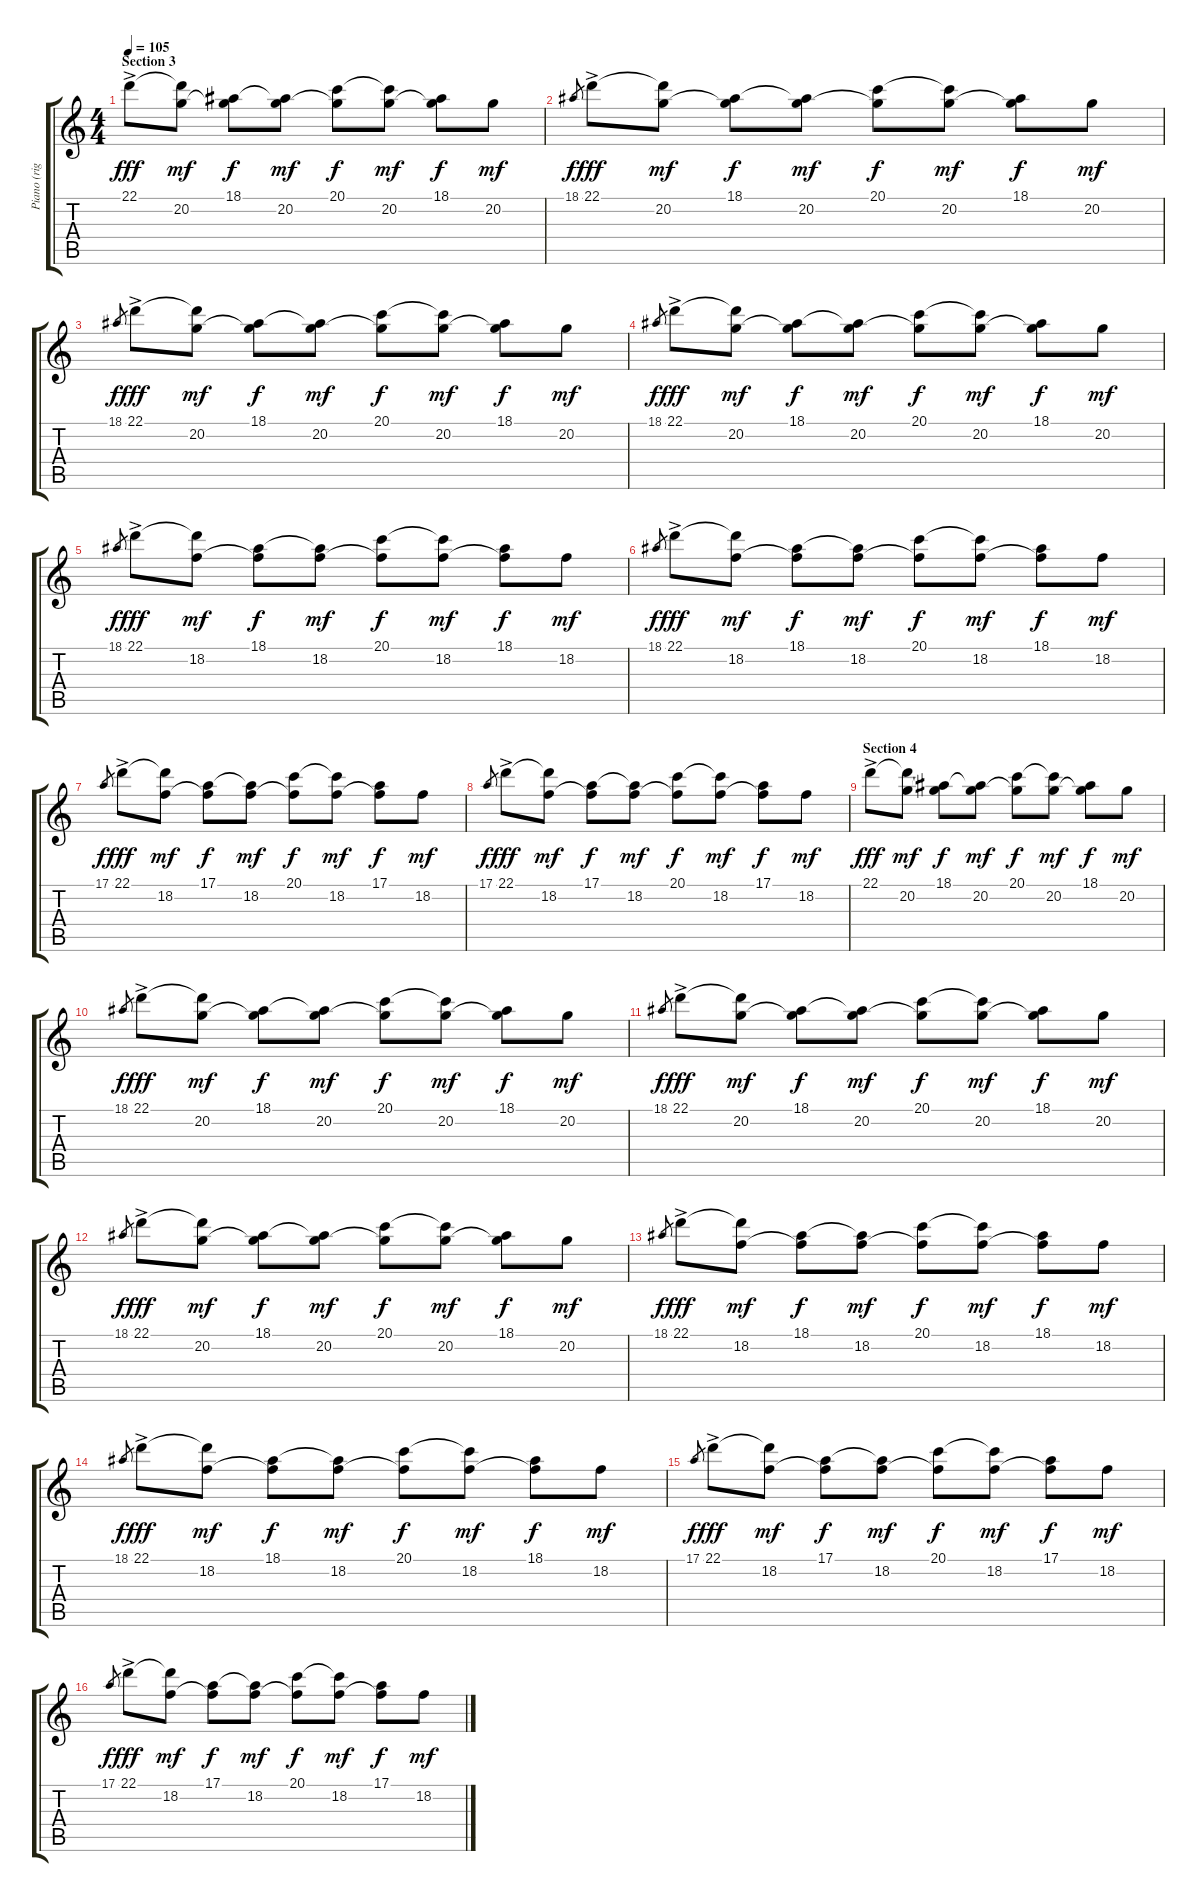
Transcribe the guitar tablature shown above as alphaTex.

\track ("Piano (right)" "Piano (rig") {instrument acousticgrandpiano}
\staff {score tabs}
\tuning (E4 B3 G3 D3 A2 E2) {hide}
\ts (4 4)
\section ("" "Section 3")
\tempo 105
\clef g2
\ks c
22.1{ac}.8{dy fff} (22.1{t} 20.2).8{dy mf} (18.1 20.2{t}).8{dy f} (18.1{t} 20.2).8{dy mf} (20.1 20.2{t}).8{dy f} (20.1{t} 20.2).8{dy mf} (18.1 20.2{t}).8{dy f} 20.2.8{dy mf} |
18.1.8{gr dy f} 22.1{ac}.8{dy fff} (22.1{t} 20.2).8{dy mf} (18.1 20.2{t}).8{dy f} (18.1{t} 20.2).8{dy mf} (20.1 20.2{t}).8{dy f} (20.1{t} 20.2).8{dy mf} (18.1 20.2{t}).8{dy f} 20.2.8{dy mf} |
18.1.8{gr dy f} 22.1{ac}.8{dy fff} (22.1{t} 20.2).8{dy mf} (18.1 20.2{t}).8{dy f} (18.1{t} 20.2).8{dy mf} (20.1 20.2{t}).8{dy f} (20.1{t} 20.2).8{dy mf} (18.1 20.2{t}).8{dy f} 20.2.8{dy mf} |
18.1.8{gr dy f} 22.1{ac}.8{dy fff} (22.1{t} 20.2).8{dy mf} (18.1 20.2{t}).8{dy f} (18.1{t} 20.2).8{dy mf} (20.1 20.2{t}).8{dy f} (20.1{t} 20.2).8{dy mf} (18.1 20.2{t}).8{dy f} 20.2.8{dy mf} |
18.1.8{gr dy f} 22.1{ac}.8{dy fff} (22.1{t} 18.2).8{dy mf} (18.1 18.2{t}).8{dy f} (18.1{t} 18.2).8{dy mf} (20.1 18.2{t}).8{dy f} (20.1{t} 18.2).8{dy mf} (18.1 18.2{t}).8{dy f} 18.2.8{dy mf} |
18.1.8{gr dy f} 22.1{ac}.8{dy fff} (22.1{t} 18.2).8{dy mf} (18.1 18.2{t}).8{dy f} (18.1{t} 18.2).8{dy mf} (20.1 18.2{t}).8{dy f} (20.1{t} 18.2).8{dy mf} (18.1 18.2{t}).8{dy f} 18.2.8{dy mf} |
17.1.8{gr dy f} 22.1{ac}.8{dy fff} (22.1{t} 18.2).8{dy mf} (17.1 18.2{t}).8{dy f} (17.1{t} 18.2).8{dy mf} (20.1 18.2{t}).8{dy f} (20.1{t} 18.2).8{dy mf} (17.1 18.2{t}).8{dy f} 18.2.8{dy mf} |
17.1.8{gr dy f} 22.1{ac}.8{dy fff} (22.1{t} 18.2).8{dy mf} (17.1 18.2{t}).8{dy f} (17.1{t} 18.2).8{dy mf} (20.1 18.2{t}).8{dy f} (20.1{t} 18.2).8{dy mf} (17.1 18.2{t}).8{dy f} 18.2.8{dy mf} |
\section ("" "Section 4")
22.1{ac}.8{dy fff} (22.1{t} 20.2).8{dy mf} (18.1 20.2{t}).8{dy f} (18.1{t} 20.2).8{dy mf} (20.1 20.2{t}).8{dy f} (20.1{t} 20.2).8{dy mf} (18.1 20.2{t}).8{dy f} 20.2.8{dy mf} |
18.1.8{gr dy f} 22.1{ac}.8{dy fff} (22.1{t} 20.2).8{dy mf} (18.1 20.2{t}).8{dy f} (18.1{t} 20.2).8{dy mf} (20.1 20.2{t}).8{dy f} (20.1{t} 20.2).8{dy mf} (18.1 20.2{t}).8{dy f} 20.2.8{dy mf} |
18.1.8{gr dy f} 22.1{ac}.8{dy fff} (22.1{t} 20.2).8{dy mf} (18.1 20.2{t}).8{dy f} (18.1{t} 20.2).8{dy mf} (20.1 20.2{t}).8{dy f} (20.1{t} 20.2).8{dy mf} (18.1 20.2{t}).8{dy f} 20.2.8{dy mf} |
18.1.8{gr dy f} 22.1{ac}.8{dy fff} (22.1{t} 20.2).8{dy mf} (18.1 20.2{t}).8{dy f} (18.1{t} 20.2).8{dy mf} (20.1 20.2{t}).8{dy f} (20.1{t} 20.2).8{dy mf} (18.1 20.2{t}).8{dy f} 20.2.8{dy mf} |
18.1.8{gr dy f} 22.1{ac}.8{dy fff} (22.1{t} 18.2).8{dy mf} (18.1 18.2{t}).8{dy f} (18.1{t} 18.2).8{dy mf} (20.1 18.2{t}).8{dy f} (20.1{t} 18.2).8{dy mf} (18.1 18.2{t}).8{dy f} 18.2.8{dy mf} |
18.1.8{gr dy f} 22.1{ac}.8{dy fff} (22.1{t} 18.2).8{dy mf} (18.1 18.2{t}).8{dy f} (18.1{t} 18.2).8{dy mf} (20.1 18.2{t}).8{dy f} (20.1{t} 18.2).8{dy mf} (18.1 18.2{t}).8{dy f} 18.2.8{dy mf} |
17.1.8{gr dy f} 22.1{ac}.8{dy fff} (22.1{t} 18.2).8{dy mf} (17.1 18.2{t}).8{dy f} (17.1{t} 18.2).8{dy mf} (20.1 18.2{t}).8{dy f} (20.1{t} 18.2).8{dy mf} (17.1 18.2{t}).8{dy f} 18.2.8{dy mf} |
17.1.8{gr dy f} 22.1{ac}.8{dy fff} (22.1{t} 18.2).8{dy mf} (17.1 18.2{t}).8{dy f} (17.1{t} 18.2).8{dy mf} (20.1 18.2{t}).8{dy f} (20.1{t} 18.2).8{dy mf} (17.1 18.2{t}).8{dy f} 18.2.8{dy mf}
